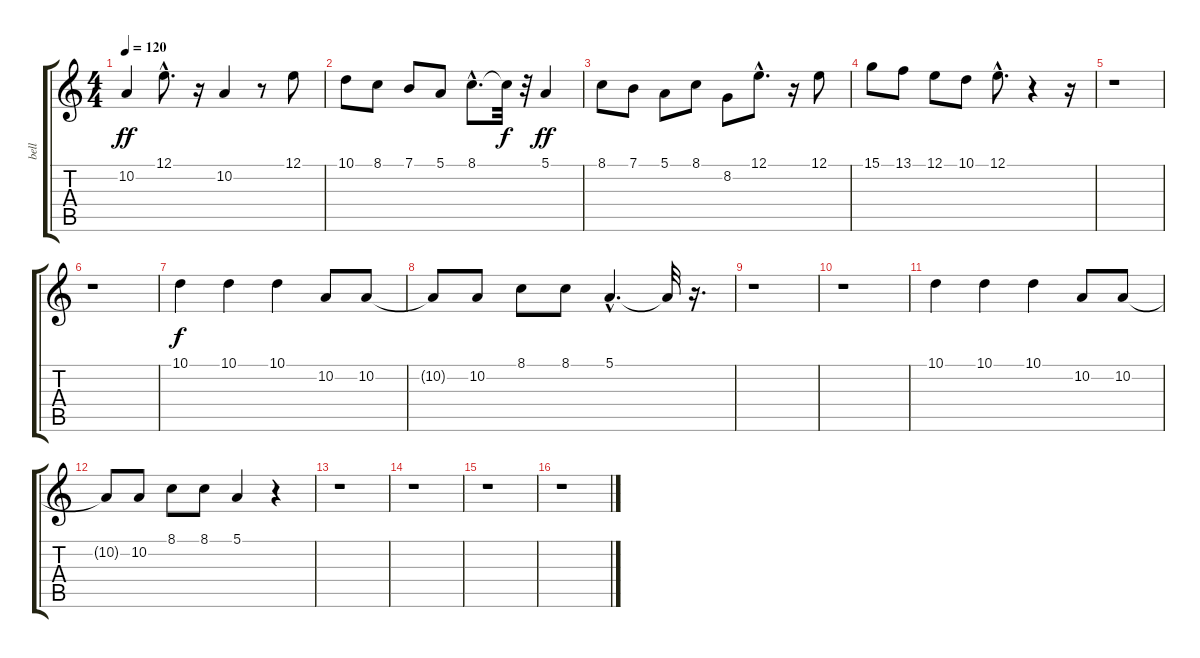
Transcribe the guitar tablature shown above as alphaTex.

\track ("bell" "bell") {instrument vibraphone}
\staff {score tabs}
\tuning (E4 B3 G3 D3 A2 E2) {hide}
\ts (4 4)
\tempo 120
\clef g2
\ks c
10.2.4{dy ff} 12.1{hac}.8{d} r.16 10.2.4 r.8 12.1.8 |
10.1.8 8.1.8 7.1.8 5.1.8 8.1{hac}.8{d} 8.1{t}.32{dy f} r.32 5.1.4{dy ff} |
8.1.8 7.1.8 5.1.8 8.1.8 8.2.8 12.1{hac}.8{d} r.16 12.1.8 |
15.1.8 13.1.8 12.1.8 10.1.8 12.1{hac}.8{d} r.4 r.16 |
r.1 |
r.1 |
10.1.4{dy f} 10.1.4 10.1.4 10.2.8 10.2.8 |
10.2{t}.8 10.2.8 8.1.8 8.1.8 5.1{hac}.4{d} 5.1{t}.32 r.16{d} |
r.1 |
r.1 |
10.1.4 10.1.4 10.1.4 10.2.8 10.2.8 |
10.2{t}.8 10.2.8 8.1.8 8.1.8 5.1.4 r.4 |
r.1 |
r.1 |
r.1 |
r.1
